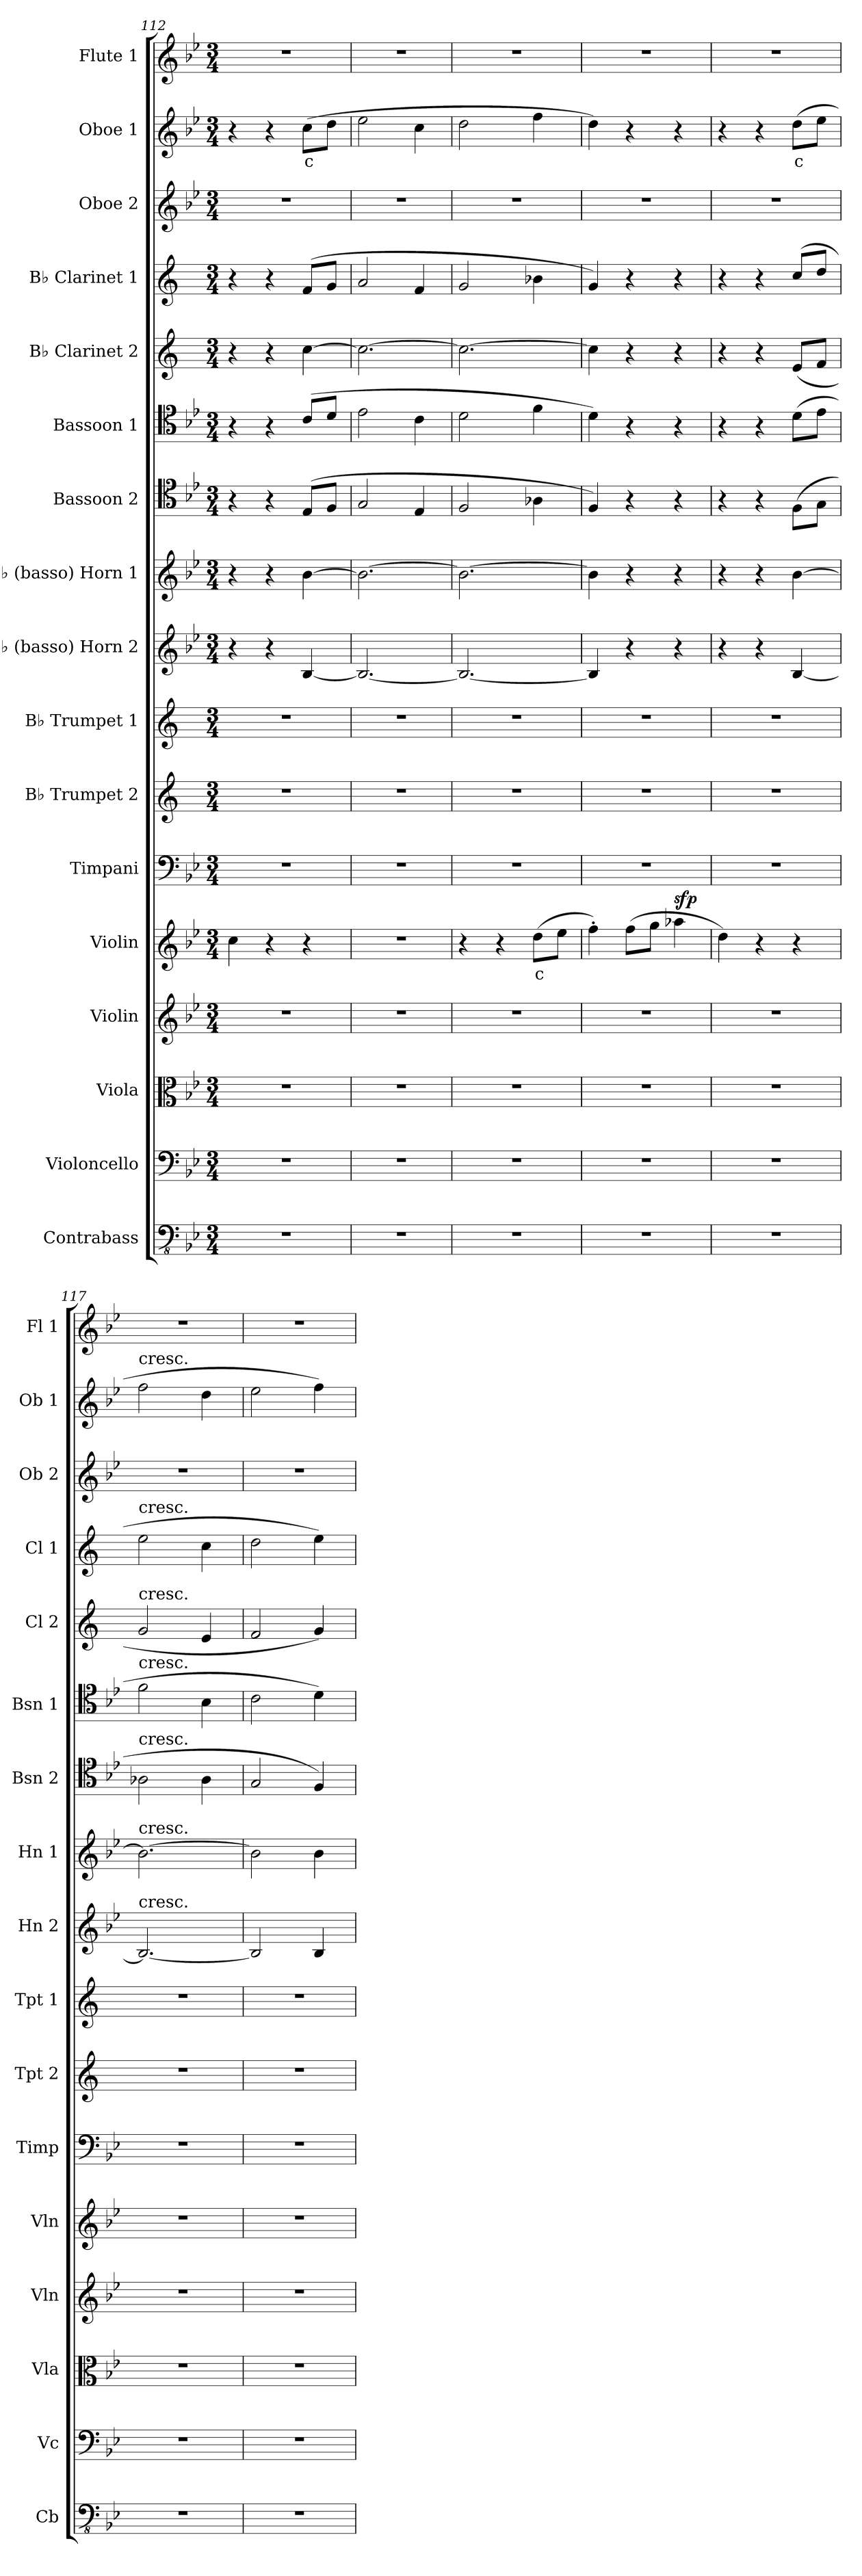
**kern	**kern	**kern	**kern	**kern	**text	**dynam	**kern	**kern	**kern	**kern	**kern	**kern	**kern	**kern	**kern	**kern	**kern	**text	**kern
*part17	*part16	*part15	*part14	*part13	*part13	*part13	*part12	*part11	*part10	*part9	*part8	*part7	*part6	*part5	*part4	*part3	*part2	*part2	*part1
*staff17	*staff16	*staff15	*staff14	*staff13	*staff13	*staff13	*staff12	*staff11	*staff10	*staff9	*staff8	*staff7	*staff6	*staff5	*staff4	*staff3	*staff2	*staff2	*staff1
*I"Contrabass	*I"Violoncello	*I"Viola	*I"Violin	*I"Violin	*	*	*I"Timpani	*I"B♭ Trumpet 2	*I"B♭ Trumpet 1	*I"B♭ (basso) Horn 2	*I"B♭ (basso) Horn 1	*I"Bassoon 2	*I"Bassoon 1	*I"B♭ Clarinet 2	*I"B♭ Clarinet 1	*I"Oboe 2	*I"Oboe 1	*	*I"Flute 1
*I'Cb	*I'Vc	*I'Vla	*I'Vln	*I'Vln	*	*	*I'Timp	*I'Tpt 2	*I'Tpt 1	*I'Hn 2	*I'Hn 1	*I'Bsn 2	*I'Bsn 1	*I'Cl 2	*I'Cl 1	*I'Ob 2	*I'Ob 1	*	*I'Fl 1
*clefFv4	*clefF4	*clefC3	*clefG2	*clefG2	*	*	*clefF4	*clefG2	*clefG2	*clefG2	*clefG2	*clefC4	*clefC4	*clefG2	*clefG2	*clefG2	*clefG2	*	*clefG2
*	*	*	*	*	*	*	*	*ITrd1c2	*ITrd1c2	*ITrd8c14	*ITrd8c14	*	*	*ITrd1c2	*ITrd1c2	*	*	*	*
*k[b-e-]	*k[b-e-]	*k[b-e-]	*k[b-e-]	*k[b-e-]	*	*	*k[b-e-]	*k[b-e-]	*k[b-e-]	*k[b-e-]	*k[b-e-]	*k[b-e-]	*k[b-e-]	*k[b-e-]	*k[b-e-]	*k[b-e-]	*k[b-e-]	*	*k[b-e-]
*M3/4	*M3/4	*M3/4	*M3/4	*M3/4	*	*	*M3/4	*M3/4	*M3/4	*M3/4	*M3/4	*M3/4	*M3/4	*M3/4	*M3/4	*M3/4	*M3/4	*	*M3/4
=112	=112	=112	=112	=112	=112	=112	=112	=112	=112	=112	=112	=112	=112	=112	=112	=112	=112	=112	=112
2.r	2.r	2.r	2.r	4cc\	.	.	2.r	2.r	2.r	4r	4r	4r	4r	4r	4r	2.r	4r	.	2.r
.	.	.	.	4r	.	.	.	.	.	4r	4r	4r	4r	4r	4r	.	4r	.	.
!	!	!	!	!	!	!	!	!	!	!	!	!	!	!	!	!	!	!LO:LY:b:color=#FF0000	!
.	.	.	.	4r	.	.	.	.	.	[4BB-/	[4B-\	(>8E-/L	(>8c/L	[4b-\	(>8e-/L	.	(>8cc\L	c	.
.	.	.	.	.	.	.	.	.	.	.	.	8F/J	8d/J	.	8f/J	.	8dd\J	.	.
=113	=113	=113	=113	=113	=113	=113	=113	=113	=113	=113	=113	=113	=113	=113	=113	=113	=113	=113	=113
2.r	2.r	2.r	2.r	2.r	.	.	2.r	2.r	2.r	2.BB-/_	2.B-\_	2G/	2e-\	2.b-\_	2g/	2.r	2ee-\	.	2.r
.	.	.	.	.	.	.	.	.	.	.	.	4E-/	4c\	.	4e-/	.	4cc\	.	.
=114	=114	=114	=114	=114	=114	=114	=114	=114	=114	=114	=114	=114	=114	=114	=114	=114	=114	=114	=114
2.r	2.r	2.r	2.r	4r	.	.	2.r	2.r	2.r	2.BB-/_	2.B-\_	2F/	2d\	2.b-\_	2f/	2.r	2dd\	.	2.r
.	.	.	.	4r	.	.	.	.	.	.	.	.	.	.	.	.	.	.	.
!	!	!	!	!	!LO:LY:b:color=#FF0000	!	!	!	!	!	!	!	!	!	!	!	!	!	!
.	.	.	.	(>8dd\L	c	.	.	.	.	.	.	4A-X\	4f\	.	4a-X\	.	4ff\	.	.
.	.	.	.	8ee-\J	.	.	.	.	.	.	.	.	.	.	.	.	.	.	.
!!LO:PB:g=z
=115	=115	=115	=115	=115	=115	=115	=115	=115	=115	=115	=115	=115	=115	=115	=115	=115	=115	=115	=115
2.r	2.r	2.r	2.r	4ff'\)	.	.	2.r	2.r	2.r	4BB-/]	4B-\]	4F/)	4d\)	4b-\]	4f/)	2.r	4dd\)	.	2.r
.	.	.	.	(>8ff\L	.	.	.	.	.	4r	4r	4r	4r	4r	4r	.	4r	.	.
.	.	.	.	8gg\J	.	.	.	.	.	.	.	.	.	.	.	.	.	.	.
!	!	!	!	!	!	!LO:DY:b	!	!	!	!	!	!	!	!	!	!	!	!	!
.	.	.	.	4aa-X\	.	sfp	.	.	.	4r	4r	4r	4r	4r	4r	.	4r	.	.
=116	=116	=116	=116	=116	=116	=116	=116	=116	=116	=116	=116	=116	=116	=116	=116	=116	=116	=116	=116
2.r	2.r	2.r	2.r	4dd\)	.	.	2.r	2.r	2.r	4r	4r	4r	4r	4r	4r	2.r	4r	.	2.r
.	.	.	.	4r	.	.	.	.	.	4r	4r	4r	4r	4r	4r	.	4r	.	.
!	!	!	!	!	!	!	!	!	!	!	!	!	!	!	!	!	!	!LO:LY:b:color=#FF0000	!
.	.	.	.	4r	.	.	.	.	.	[4BB-/	[4B-\	(>8F\L	(>8d\L	(>8d/L	(>8b-/L	.	(>8dd\L	c	.
.	.	.	.	.	.	.	.	.	.	.	.	8G\J	8e-\J	8e-/J	8cc/J	.	8ee-\J	.	.
=117	=117	=117	=117	=117	=117	=117	=117	=117	=117	=117	=117	=117	=117	=117	=117	=117	=117	=117	=117
!	!	!	!	!	!	!	!	!	!	!	!	!	!	!	!	!	!LO:TX:a:t=cresc.	!	!
!	!	!	!	!	!	!	!	!	!	!	!	!	!	!	!LO:TX:a:t=cresc.	!	!	!	!
!	!	!	!	!	!	!	!	!	!	!	!	!	!	!LO:TX:a:t=cresc.	!	!	!	!	!
!	!	!	!	!	!	!	!	!	!	!	!	!	!LO:TX:a:t=cresc.	!	!	!	!	!	!
!	!	!	!	!	!	!	!	!	!	!	!	!LO:TX:a:t=cresc.	!	!	!	!	!	!	!
!	!	!	!	!	!	!	!	!	!	!	!LO:TX:a:t=cresc.	!	!	!	!	!	!	!	!
!	!	!	!	!	!	!	!	!	!	!LO:TX:a:t=cresc.	!	!	!	!	!	!	!	!	!
2.r	2.r	2.r	2.r	2.r	.	.	2.r	2.r	2.r	2.BB-/_	2.B-\_	2A-X\	2f\	2f/	2dd\	2.r	2ff\	.	2.r
.	.	.	.	.	.	.	.	.	.	.	.	4A-\	4B-\	4d/	4b-\	.	4dd\	.	.
=118	=118	=118	=118	=118	=118	=118	=118	=118	=118	=118	=118	=118	=118	=118	=118	=118	=118	=118	=118
2.r	2.r	2.r	2.r	2.r	.	.	2.r	2.r	2.r	2BB-/]	2B-\]	2G/	2c\	2e-/	2cc\	2.r	2ee-\	.	2.r
.	.	.	.	.	.	.	.	.	.	4BB-/	4B-\	4F/)	4d\)	4f/)	4dd\)	.	4ff\)	.	.
=	=	=	=	=	=	=	=	=	=	=	=	=	=	=	=	=	=	=	=
*-	*-	*-	*-	*-	*-	*-	*-	*-	*-	*-	*-	*-	*-	*-	*-	*-	*-	*-	*-
